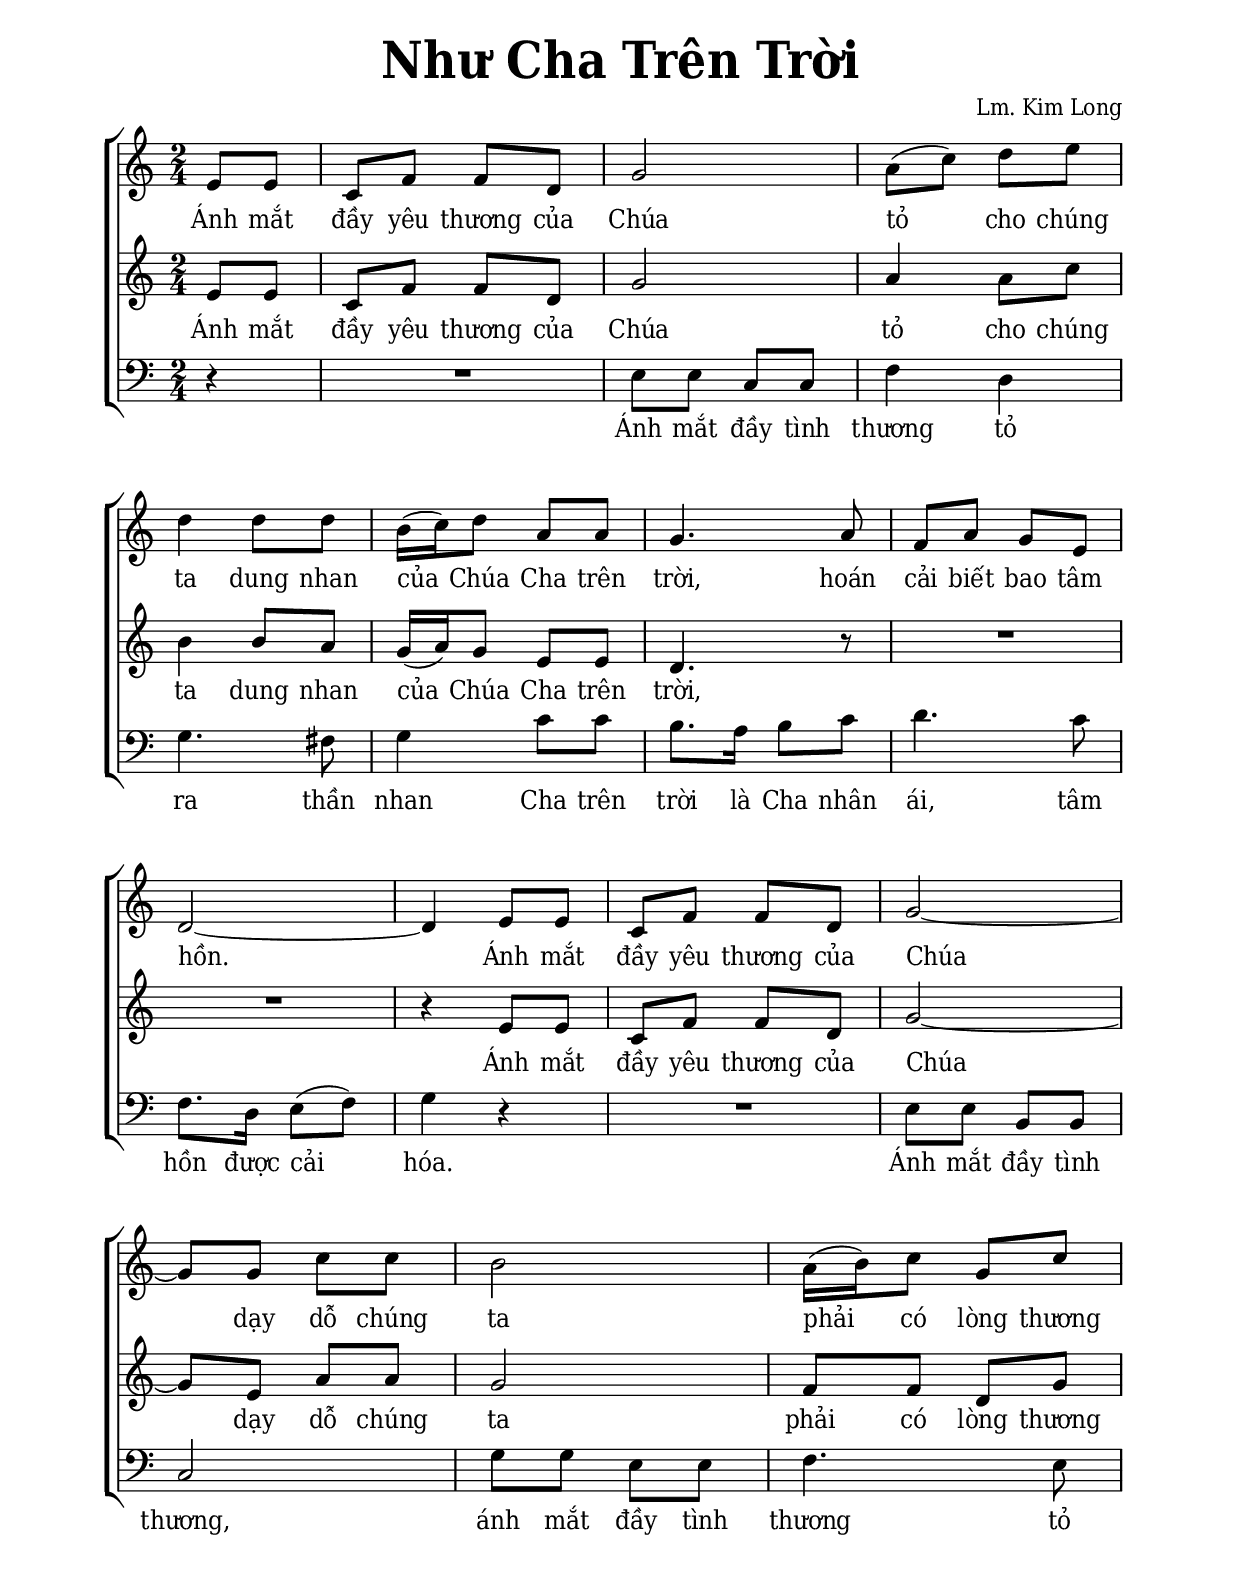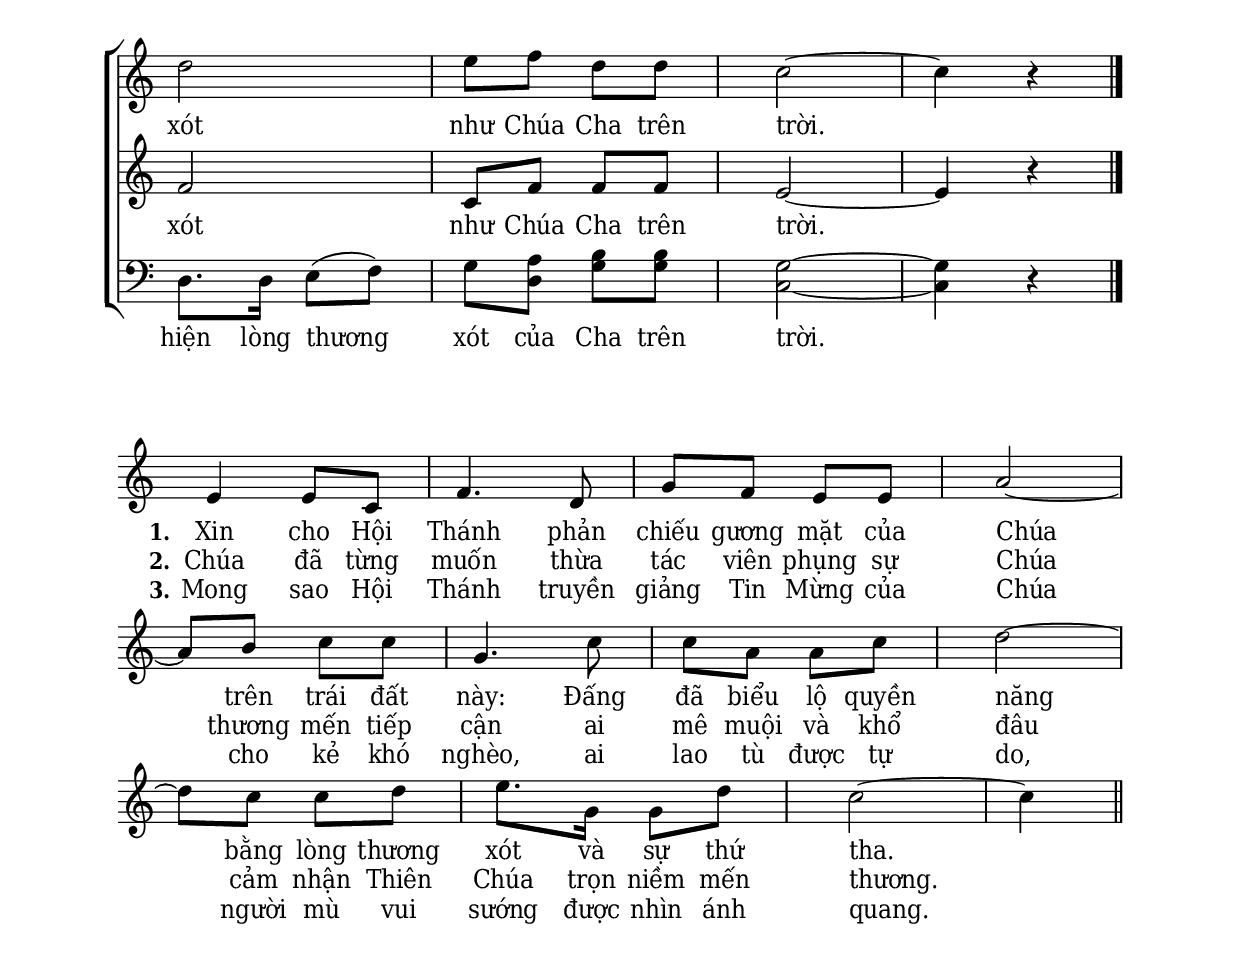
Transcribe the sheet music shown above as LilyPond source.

% Cài đặt chung
\version "2.22.1"
\include "english.ly"

\header {
  title = \markup { \fontsize #3 "Như Cha Trên Trời" }
  composer = "Lm. Kim Long"
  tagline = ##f
}

% Nhạc
nhacDiepKhucSop = \relative c' {
  \partial 4 e8 e |
  c f f d |
  g2 |
  a8 (c) d e |
  d4 d8 d |
  b16 (c) d8 a a |
  g4. a8 |
  f a g e |
  d2 ~ |
  d4 e8 e |
  c f f d |
  g2 ~ |
  g8 g c c |
  b2 |
  a16 (b) c8 g c |
  d2 |
  e8 [f] d d |
  c2 ~ |
  c4 r \bar "|."
}

nhacDiepKhucAlto = \relative c' {
  e8 e |
  c f f d |
  g2 |
  \once \override NoteColumn.force-hshift = #1.5
  a4 a8 c |
  b4 b8 a |
  g16 (a) g8 e e |
  d4. r8 |
  R2*2
  r4 e8 e |
  c f f d |
  g2 ~ |
  g8 e a a |
  g2 |
  f8 [f] d g |
  f2 |
  c8 f f f |
  e2 ~ |
  e4 r
}

nhacDiepKhucBas = \relative c {
  r4
  R2
  e8 e c c |
  f4 d |
  g4. fs8 |
  g4 c8 c |
  b8. a16 b8 c |
  d4. c8 |
  f,8. d16 e8 (f) |
  g4 r |
  R2
  e8 e b b |
  c2 |
  g'8 g e e |
  f4. e8 |
  d8. d16 e8 (f) |
  g <a d,> <b g> <b g> |
  <g c,>2 ~ |
  <g c,>4 r
}

nhacPhienKhucSop = \relative c' {
  e4 e8 c |
  f4. d8 |
  g f e e |
  a2 ~ |
  a8 b c c |
  g4. c8 |
  c a a c |
  d2 ~ |
  d8 c c d |
  e8. g,16 g8 d' |
  c2 ~ |
  c4 \bar "||"
}

% Lời
loiDiepKhucSop = \lyricmode {
  Ánh mắt đầy yêu thương của Chúa
  tỏ cho chúng ta dung nhan của Chúa Cha trên trời,
  hoán cải biết bao tâm hồn.
  Ánh mắt đầy yêu thương của Chúa
  dạy dỗ chúng ta phải có lòng thương xót như Chúa Cha trên trời.
}

loiDiepKhucAlo = \lyricmode {
  Ánh mắt đầy yêu thương của Chúa
  tỏ cho chúng ta dung nhan của Chúa Cha trên trời,
  Ánh mắt đầy yêu thương của Chúa
  dạy dỗ chúng ta phải có lòng thương xót như Chúa Cha trên trời.
}

loiDiepKhucBas = \lyricmode {
  Ánh mắt đầy tình thương tỏ ra thần nhan Cha trên trời
  là Cha nhân ái, tâm hồn được cải hóa.
  Ánh mắt đầy tình thương, ánh mắt đầy tình thương
  tỏ hiện lòng thương xót của Cha trên trời.
}

loiPhienKhucSopMot = \lyricmode {
  \set stanza = #"1."
  Xin cho Hội Thánh phản chiếu gương mặt của Chúa trên trái đất này:
  Đấng đã biểu lộ quyền năng bằng lòng thương xót và sự thứ tha.
}

loiPhienKhucSopHai = \lyricmode {
  \set stanza = #"2."
  Chúa đã từng muốn thừa tác viên phụng sự Chúa
  thương mến tiếp cận ai mê muội và khổ đâu
  cảm nhận Thiên Chúa trọn niềm mến thương.
}

loiPhienKhucSopBa = \lyricmode {
  \set stanza = #"3."
  Mong sao Hội Thánh truyền giảng Tin Mừng của Chúa cho kẻ khó nghèo,
  ai lao tù được tự do, người mù vui sướng được nhìn ánh quang.
}

% Dàn trang
\paper {
  #(set-paper-size "a4")
  top-margin = 20\mm
  bottom-margin = 20\mm
  left-margin = 20\mm
  right-margin = 20\mm
  indent = #0
  #(define fonts
    (make-pango-font-tree
      "Deja Vu Serif Condensed"
      "Deja Vu Serif Condensed"
      "Deja Vu Serif Condensed"
      (/ 20 20)))
  print-page-number = #f
  %page-count = #2
  %systems-per-page = 5
}

TongNhip = {
  \key c \major \time 2/4
  \set Timing.beamExceptions = #'()
  \set Timing.baseMoment = #(ly:make-moment 1/4)
}

% Đổi kích thước nốt cho bè phụ
notBePhu =
#(define-music-function (font-size music) (number? ly:music?)
   (for-some-music
     (lambda (m)
       (if (music-is-of-type? m 'rhythmic-event)
           (begin
             (set! (ly:music-property m 'tweaks)
                   (cons `(font-size . ,font-size)
                         (ly:music-property m 'tweaks)))
             #t)
           #f))
     music)
   music)
\score {
  \new ChoirStaff <<
    \new Staff <<
        \clef treble
        \new Voice = beSop {
          \TongNhip \nhacDiepKhucSop
        }
      \new Lyrics \lyricsto beSop \loiDiepKhucSop
    >>
    \new Staff <<
        \clef treble
        \new Voice = beAlto {
          \TongNhip \nhacDiepKhucAlto
        }
      \new Lyrics \lyricsto beAlto \loiDiepKhucAlo
    >>
    \new Staff <<
        \clef "bass"
        \new Voice = beBas {
          \TongNhip \nhacDiepKhucBas
        }
      \new Lyrics \lyricsto beBas \loiDiepKhucBas
    >>
  >>
  \layout {
    \override Lyrics.LyricSpace.minimum-distance = #1
    \override Score.BarNumber.break-visibility = ##(#f #f #f)
    \override Score.SpacingSpanner.uniform-stretching = ##t
  }
}

\score {
  \new ChoirStaff <<
    \new Staff \with {
        \consists "Merge_rests_engraver"
        printPartCombineTexts = ##f
      }
      <<
      \new Voice = beSop {
        \clef treble \TongNhip \nhacPhienKhucSop
      }
      \new NullVoice = beSop \nhacPhienKhucSop
      \new Lyrics \lyricsto beSop \loiPhienKhucSopMot
      \new Lyrics \lyricsto beSop \loiPhienKhucSopHai
      \new Lyrics \lyricsto beSop \loiPhienKhucSopBa
      >>
  >>
  \layout {
    \override Staff.TimeSignature.transparent = ##t
    %\override Lyrics.LyricText.font-size = #+2.2
    \override Lyrics.LyricSpace.minimum-distance = #1
    \override Score.BarNumber.break-visibility = ##(#f #f #f)
    \override Score.SpacingSpanner.uniform-stretching = ##t
  } 
}

